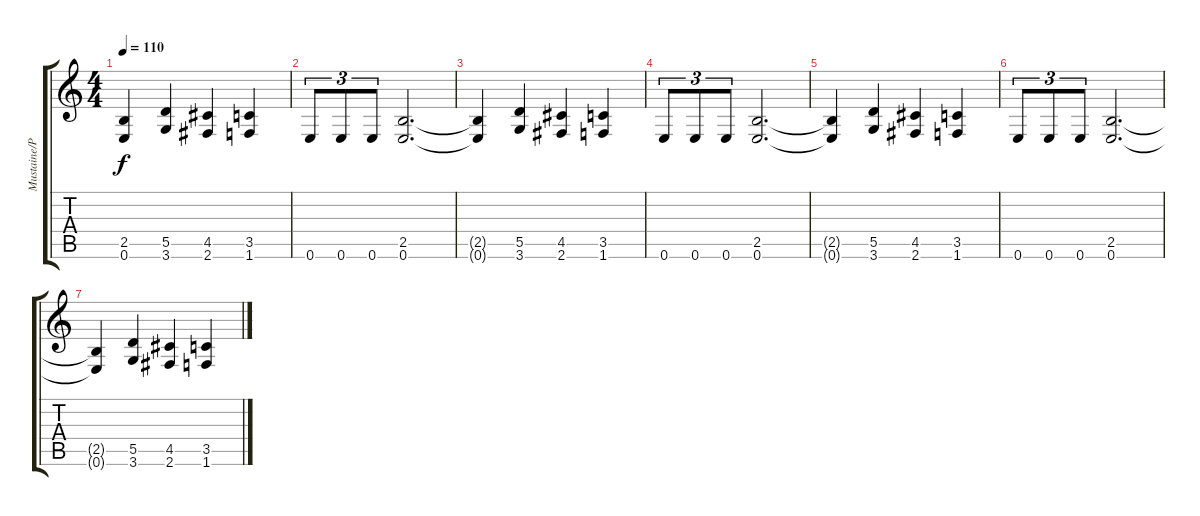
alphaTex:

\track ("Mustaine/Pitrelli" "Mustaine/P") {instrument distortionguitar}
\staff {score tabs}
\tuning (E4 B3 G3 D3 A2 E2) {hide}
\ts (4 4)
\tempo 110
\clef g2
\ks c
(2.5{t} 0.6{t}).4{dy f} (5.5 3.6).4 (4.5 2.6).4 (3.5 1.6).4 |
0.6.8{tu (3 2)} 0.6.8{tu (3 2)} 0.6.8{tu (3 2)} (2.5 0.6).2{d} |
(2.5{t} 0.6{t}).4{volume 11} (5.5 3.6).4 (4.5 2.6).4 (3.5 1.6).4 |
0.6.8{tu (3 2) volume 9} 0.6.8{tu (3 2)} 0.6.8{tu (3 2)} (2.5 0.6).2{d} |
(2.5{t} 0.6{t}).4{volume 5} (5.5 3.6).4 (4.5 2.6).4 (3.5 1.6).4 |
0.6.8{tu (3 2) volume 3} 0.6.8{tu (3 2)} 0.6.8{tu (3 2)} (2.5 0.6).2{d} |
(2.5{t} 0.6{t}).4{volume 0} (5.5 3.6).4 (4.5 2.6).4 (3.5 1.6).4
